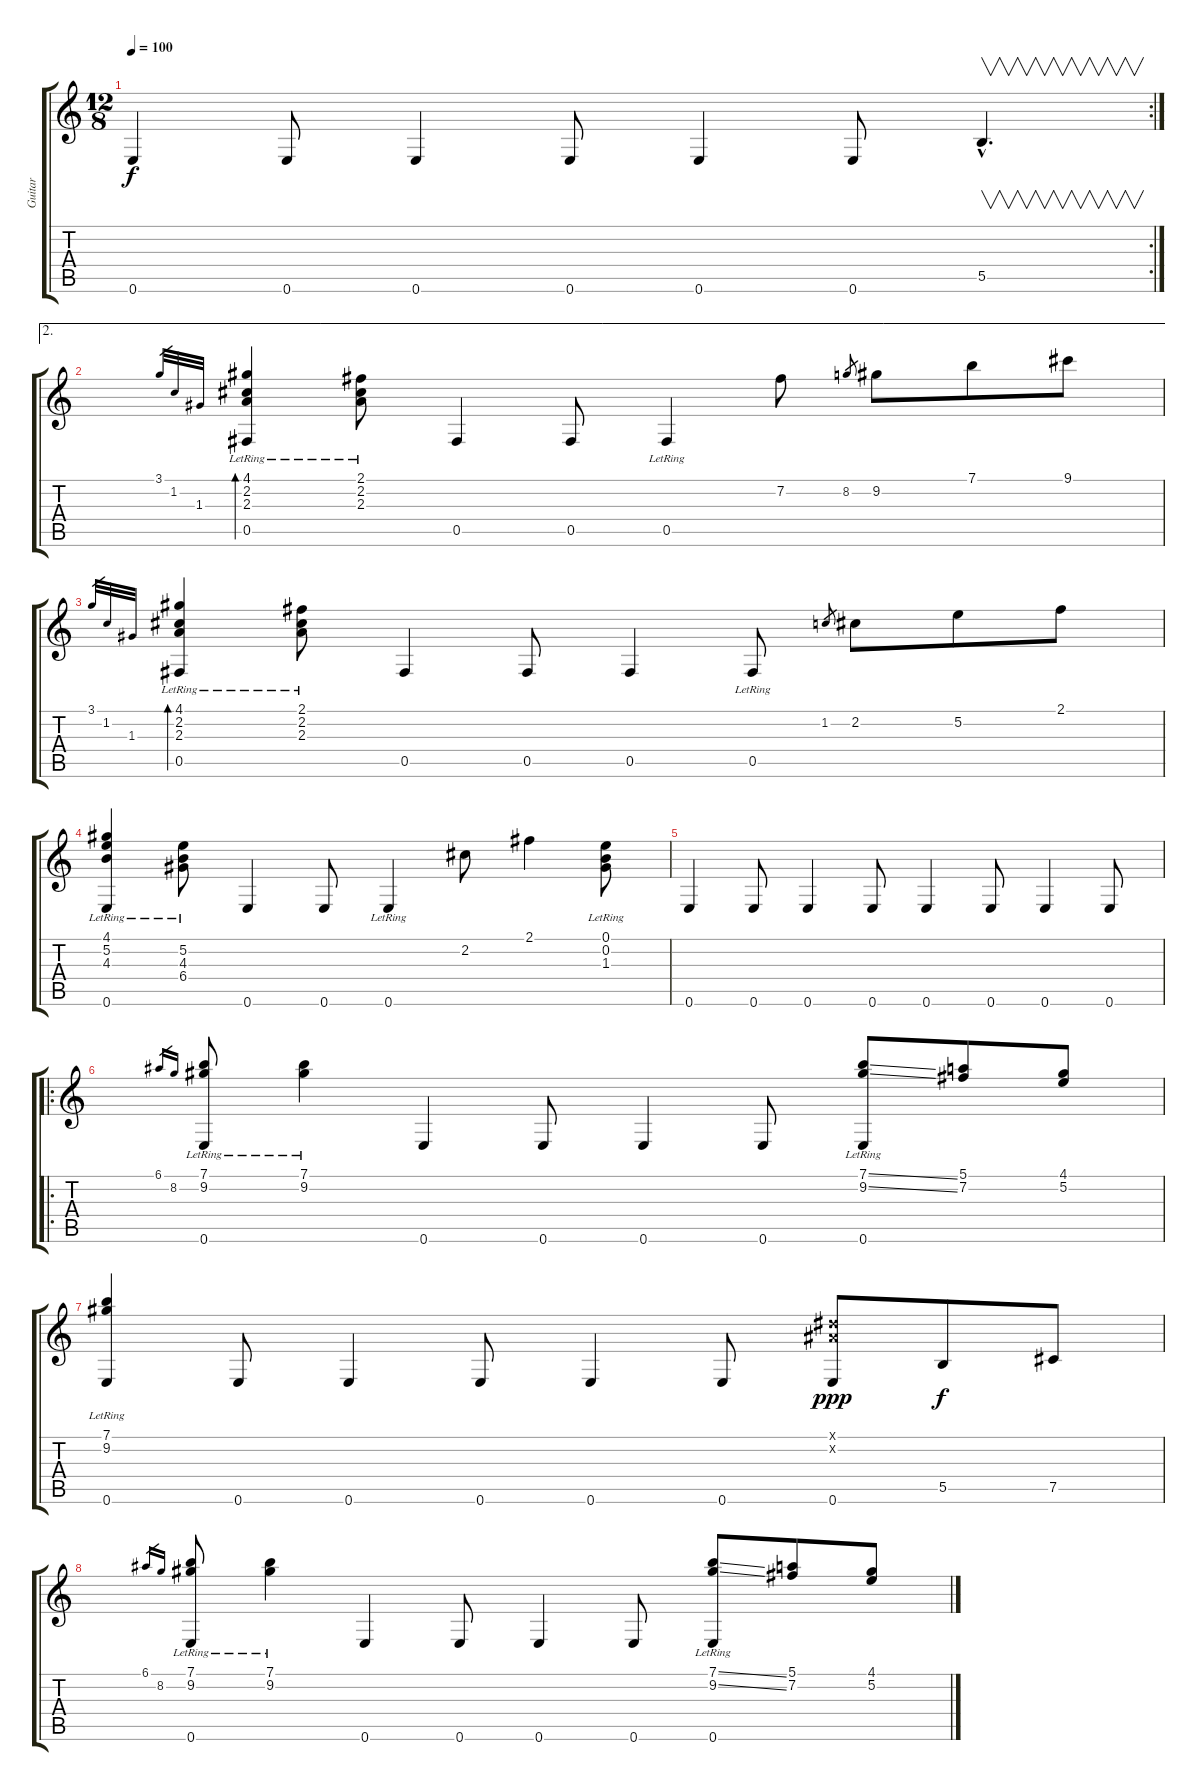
\track ("Guitar" "Guitar") {instrument acousticguitarnylon}
\staff {score tabs}
\tuning (E4 B3 G3 D3 Gb2 E2) {hide}
\rc 2
\ts (12 8)
\tempo 100
\clef g2
\ks c
0.6.4{dy f} 0.6.8 0.6.4 0.6.8 0.6.4 0.6.8 5.5{hac}.4{v d} |
\ae 2
3.1.32{gr} 1.2.32{gr} 1.3.32{gr} (4.1 2.2 2.3 0.5{lr}).4{bd 60} (2.1{lr} 2.2{lr} 2.3{lr}).8 0.5.4 0.5.8 0.5{lr}.4 7.2.8 8.2.8{gr} 9.2.8 7.1.8 9.1.8 |
3.1.32{gr} 1.2.32{gr} 1.3.32{gr} (4.1 2.2 2.3 0.5{lr}).4{bd 60} (2.1{lr} 2.2{lr} 2.3{lr}).8 0.5.4 0.5.8 0.5.4 0.5{lr}.8 1.2.8{gr} 2.2.8 5.2.8 2.1.8 |
(4.1 5.2 4.3 0.6{lr}).4 (5.2{lr} 4.3{lr} 6.4{lr}).8 0.6.4 0.6.8 0.6{lr}.4 2.2.8 2.1.4 (0.1{lr} 0.2{lr} 1.3{lr}).8 |
0.6.4 0.6.8 0.6.4 0.6.8 0.6.4 0.6.8 0.6.4 0.6.8 |
\ro
6.1.16{gr} 8.2.16{gr} (7.1 9.2 0.6{lr}).8 (7.1{lr} 9.2{lr}).4 0.6.4 0.6.8 0.6.4 0.6.8 (7.1{ss} 9.2{ss} 0.6{lr}).8 (5.1 7.2).8 (4.1 5.2).8 |
(7.1{lr} 9.2{lr} 0.6).4 0.6.8 0.6.4 0.6.8 0.6.4 0.6.8 (-1.1{x} -1.2{x} 0.6).8{dy ppp} 5.5.8{dy f} 7.5.8 |
6.1.16{gr} 8.2.16{gr} (7.1 9.2 0.6{lr}).8 (7.1{lr} 9.2{lr}).4 0.6.4 0.6.8 0.6.4 0.6.8 (7.1{ss} 9.2{ss} 0.6{lr}).8 (5.1 7.2).8 (4.1 5.2).8
